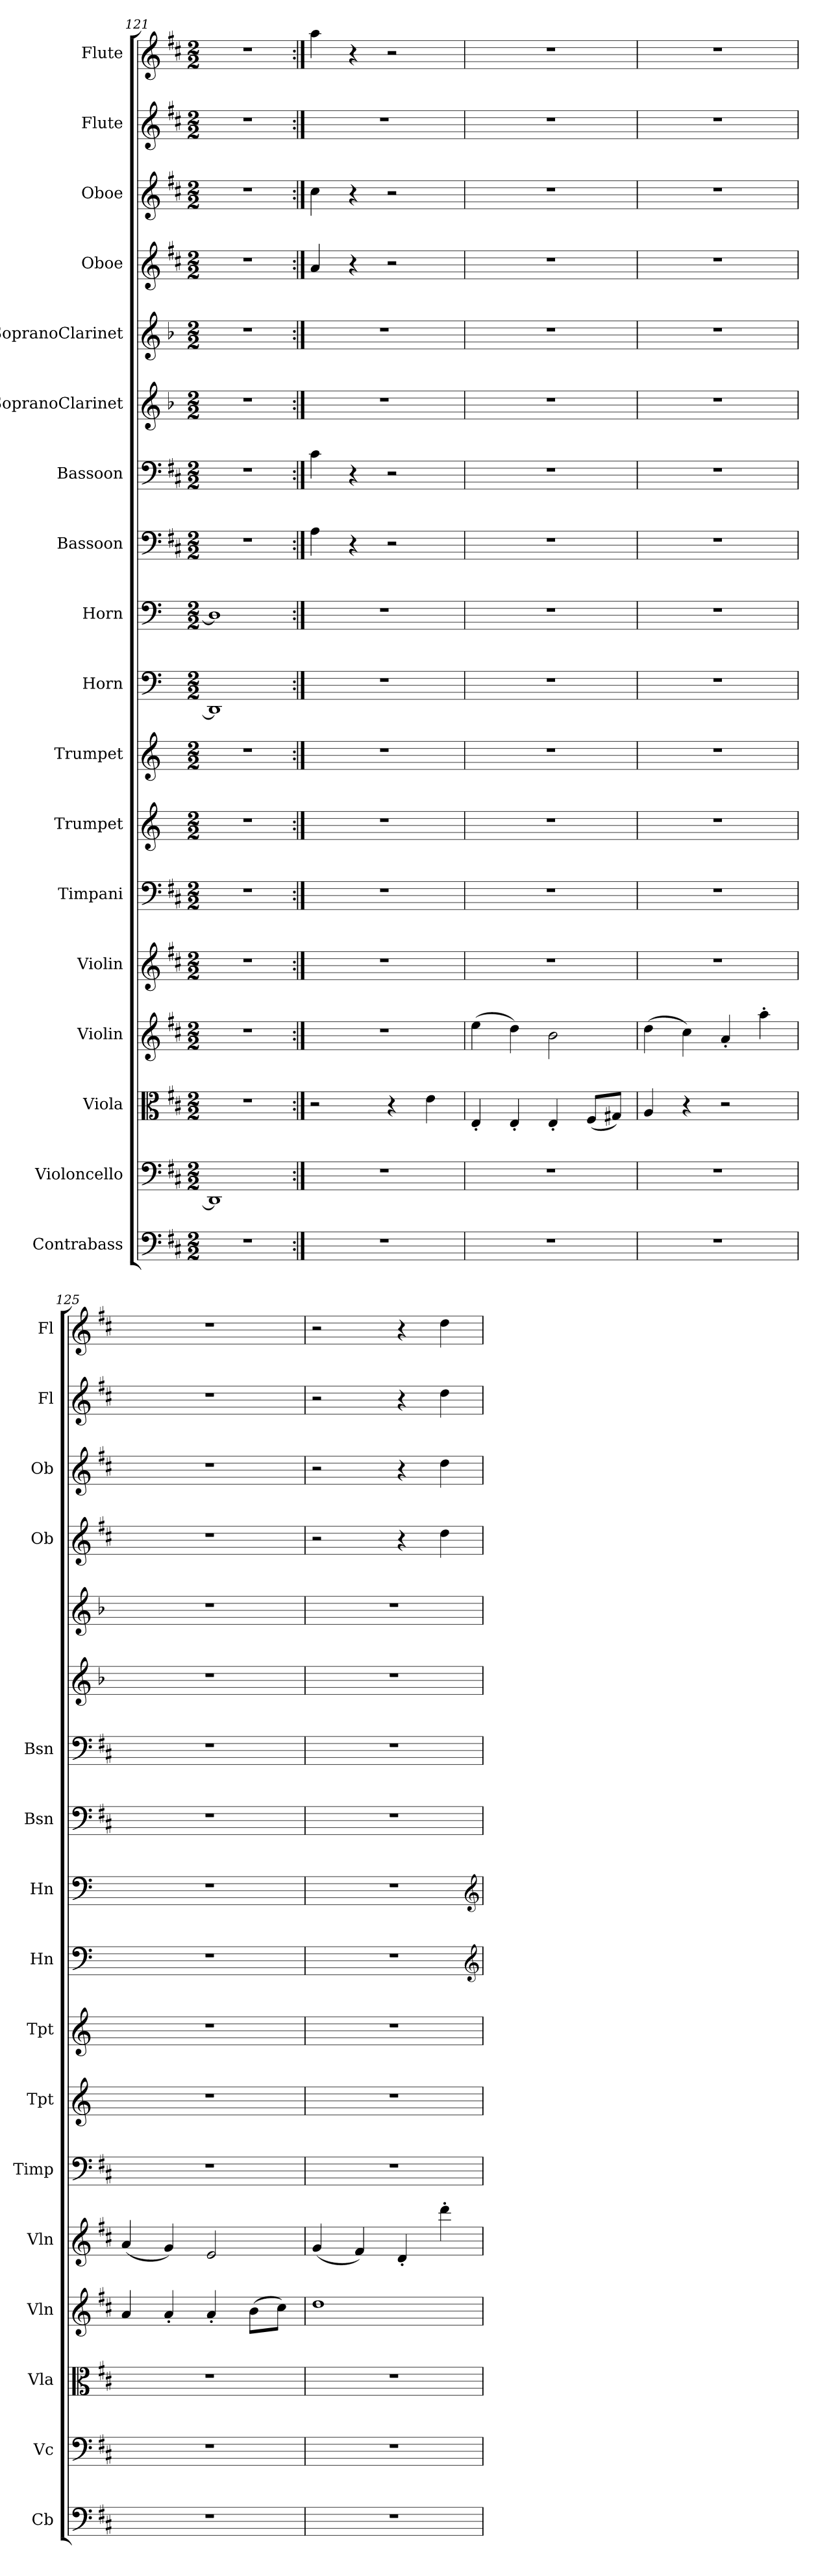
**kern	**kern	**kern	**kern	**kern	**kern	**kern	**kern	**kern	**kern	**kern	**kern	**kern	**kern	**kern	**kern	**kern	**kern
*part18	*part17	*part16	*part15	*part14	*part13	*part12	*part11	*part10	*part9	*part8	*part7	*part6	*part5	*part4	*part3	*part2	*part1
*staff18	*staff17	*staff16	*staff15	*staff14	*staff13	*staff12	*staff11	*staff10	*staff9	*staff8	*staff7	*staff6	*staff5	*staff4	*staff3	*staff2	*staff1
*I"Contrabass	*I"Violoncello	*I"Viola	*I"Violin	*I"Violin	*I"Timpani	*I"Trumpet	*I"Trumpet	*I"Horn	*I"Horn	*I"Bassoon	*I"Bassoon	*I"SopranoClarinet	*I"SopranoClarinet	*I"Oboe	*I"Oboe	*I"Flute	*I"Flute
*I'Cb	*I'Vc	*I'Vla	*I'Vln	*I'Vln	*I'Timp	*I'Tpt	*I'Tpt	*I'Hn	*I'Hn	*I'Bsn	*I'Bsn	*	*	*I'Ob	*I'Ob	*I'Fl	*I'Fl
*clefF4	*clefF4	*clefC3	*clefG2	*clefG2	*clefF4	*clefG2	*clefG2	*clefF4	*clefF4	*clefF4	*clefF4	*clefG2	*clefG2	*clefG2	*clefG2	*clefG2	*clefG2
*k[f#c#]	*k[f#c#]	*k[f#c#]	*k[f#c#]	*k[f#c#]	*k[f#c#]	*k[]	*k[]	*k[]	*k[]	*k[f#c#]	*k[f#c#]	*k[b-]	*k[b-]	*k[f#c#]	*k[f#c#]	*k[f#c#]	*k[f#c#]
*M2/2	*M2/2	*M2/2	*M2/2	*M2/2	*M2/2	*M2/2	*M2/2	*M2/2	*M2/2	*M2/2	*M2/2	*M2/2	*M2/2	*M2/2	*M2/2	*M2/2	*M2/2
=121	=121	=121	=121	=121	=121	=121	=121	=121	=121	=121	=121	=121	=121	=121	=121	=121	=121
1r	1DD/]	1r	1r	1r	1r	1r	1r	1DD/]	1D/]	1r	1r	1r	1r	1r	1r	1r	1r
=122:|!	=122:|!	=122:|!	=122:|!	=122:|!	=122:|!	=122:|!	=122:|!	=122:|!	=122:|!	=122:|!	=122:|!	=122:|!	=122:|!	=122:|!	=122:|!	=122:|!	=122:|!
1r	1r	2r	1r	1r	1r	1r	1r	1r	1r	4A\	4c#\	1r	1r	4a/	4cc#\	1r	4aa\
.	.	.	.	.	.	.	.	.	.	4r	4r	.	.	4r	4r	.	4r
.	.	4r	.	.	.	.	.	.	.	2r	2r	.	.	2r	2r	.	2r
.	.	4e\	.	.	.	.	.	.	.	.	.	.	.	.	.	.	.
=123	=123	=123	=123	=123	=123	=123	=123	=123	=123	=123	=123	=123	=123	=123	=123	=123	=123
1r	1r	4E'/	(4ee\	1r	1r	1r	1r	1r	1r	1r	1r	1r	1r	1r	1r	1r	1r
.	.	4E'/	4dd\)	.	.	.	.	.	.	.	.	.	.	.	.	.	.
.	.	4E'/	2b\	.	.	.	.	.	.	.	.	.	.	.	.	.	.
.	.	(8F#/L	.	.	.	.	.	.	.	.	.	.	.	.	.	.	.
.	.	8G#X/J)	.	.	.	.	.	.	.	.	.	.	.	.	.	.	.
=124	=124	=124	=124	=124	=124	=124	=124	=124	=124	=124	=124	=124	=124	=124	=124	=124	=124
1r	1r	4A/	(4dd\	1r	1r	1r	1r	1r	1r	1r	1r	1r	1r	1r	1r	1r	1r
.	.	4r	4cc#\)	.	.	.	.	.	.	.	.	.	.	.	.	.	.
.	.	2r	4a'/	.	.	.	.	.	.	.	.	.	.	.	.	.	.
.	.	.	4aa'\	.	.	.	.	.	.	.	.	.	.	.	.	.	.
=125	=125	=125	=125	=125	=125	=125	=125	=125	=125	=125	=125	=125	=125	=125	=125	=125	=125
1r	1r	1r	4a/	(4a/	1r	1r	1r	1r	1r	1r	1r	1r	1r	1r	1r	1r	1r
.	.	.	4a'/	4g/)	.	.	.	.	.	.	.	.	.	.	.	.	.
.	.	.	4a'/	2e/	.	.	.	.	.	.	.	.	.	.	.	.	.
.	.	.	(8b\L	.	.	.	.	.	.	.	.	.	.	.	.	.	.
.	.	.	8cc#\J)	.	.	.	.	.	.	.	.	.	.	.	.	.	.
=126	=126	=126	=126	=126	=126	=126	=126	=126	=126	=126	=126	=126	=126	=126	=126	=126	=126
1r	1r	1r	1dd\	(4g/	1r	1r	1r	1r	1r	1r	1r	1r	1r	2r	2r	2r	2r
.	.	.	.	4f#/)	.	.	.	.	.	.	.	.	.	.	.	.	.
.	.	.	.	4d'/	.	.	.	.	.	.	.	.	.	4r	4r	4r	4r
.	.	.	.	4ddd'\	.	.	.	.	.	.	.	.	.	4dd\	4dd\	4dd\	4dd\
*	*	*	*	*	*	*	*	*clefG2	*clefG2	*	*	*	*	*	*	*	*
=	=	=	=	=	=	=	=	=	=	=	=	=	=	=	=	=	=
*-	*-	*-	*-	*-	*-	*-	*-	*-	*-	*-	*-	*-	*-	*-	*-	*-	*-
